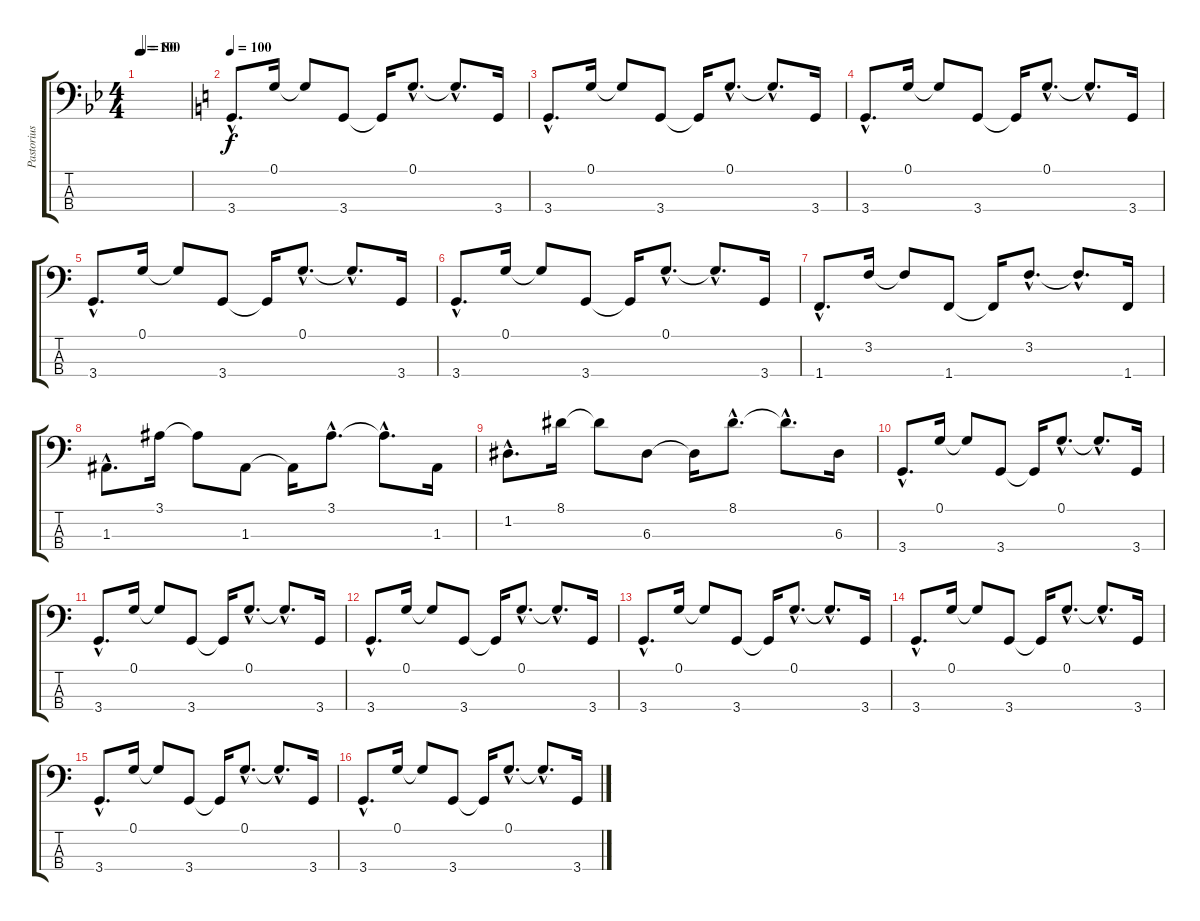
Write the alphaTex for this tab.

\track ("Pastorius" "Pastorius") {instrument fretlessbass}
\staff {score tabs}
\tuning (G2 D2 A1 E1) {hide}
\ts (4 4)
\tempo 100
\tempo (80 0.0625)
\tempo 100
\clef f4
\ks bb
|
\tempo 100
\ks c
3.4{hac}.8{d} 0.1.16 0.1{t}.8 3.4.8 3.4{t}.16 0.1{hac}.8{d} 0.1{hac t}.8{d} 3.4.16 |
3.4{hac}.8{d} 0.1.16 0.1{t}.8 3.4.8 3.4{t}.16 0.1{hac}.8{d} 0.1{hac t}.8{d} 3.4.16 |
3.4{hac}.8{d} 0.1.16 0.1{t}.8 3.4.8 3.4{t}.16 0.1{hac}.8{d} 0.1{hac t}.8{d} 3.4.16 |
3.4{hac}.8{d} 0.1.16 0.1{t}.8 3.4.8 3.4{t}.16 0.1{hac}.8{d} 0.1{hac t}.8{d} 3.4.16 |
3.4{hac}.8{d} 0.1.16 0.1{t}.8 3.4.8 3.4{t}.16 0.1{hac}.8{d} 0.1{hac t}.8{d} 3.4.16 |
1.4{hac}.8{d} 3.2.16 3.2{t}.8 1.4.8 1.4{t}.16 3.2{hac}.8{d} 3.2{hac t}.8{d} 1.4.16 |
1.3{hac}.8{d} 3.1.16 3.1{t}.8 1.3.8 1.3{t}.16 3.1{hac}.8{d} 3.1{hac t}.8{d} 1.3.16 |
1.2{hac}.8{d} 8.1.16 8.1{t}.8 6.3.8 6.3{t}.16 8.1{hac}.8{d} 8.1{hac t}.8{d} 6.3.16 |
3.4{hac}.8{d} 0.1.16 0.1{t}.8 3.4.8 3.4{t}.16 0.1{hac}.8{d} 0.1{hac t}.8{d} 3.4.16 |
3.4{hac}.8{d} 0.1.16 0.1{t}.8 3.4.8 3.4{t}.16 0.1{hac}.8{d} 0.1{hac t}.8{d} 3.4.16 |
3.4{hac}.8{d} 0.1.16 0.1{t}.8 3.4.8 3.4{t}.16 0.1{hac}.8{d} 0.1{hac t}.8{d} 3.4.16 |
3.4{hac}.8{d} 0.1.16 0.1{t}.8 3.4.8 3.4{t}.16 0.1{hac}.8{d} 0.1{hac t}.8{d} 3.4.16 |
3.4{hac}.8{d} 0.1.16 0.1{t}.8 3.4.8 3.4{t}.16 0.1{hac}.8{d} 0.1{hac t}.8{d} 3.4.16 |
3.4{hac}.8{d} 0.1.16 0.1{t}.8 3.4.8 3.4{t}.16 0.1{hac}.8{d} 0.1{hac t}.8{d} 3.4.16 |
3.4{hac}.8{d} 0.1.16 0.1{t}.8 3.4.8 3.4{t}.16 0.1{hac}.8{d} 0.1{hac t}.8{d} 3.4.16
